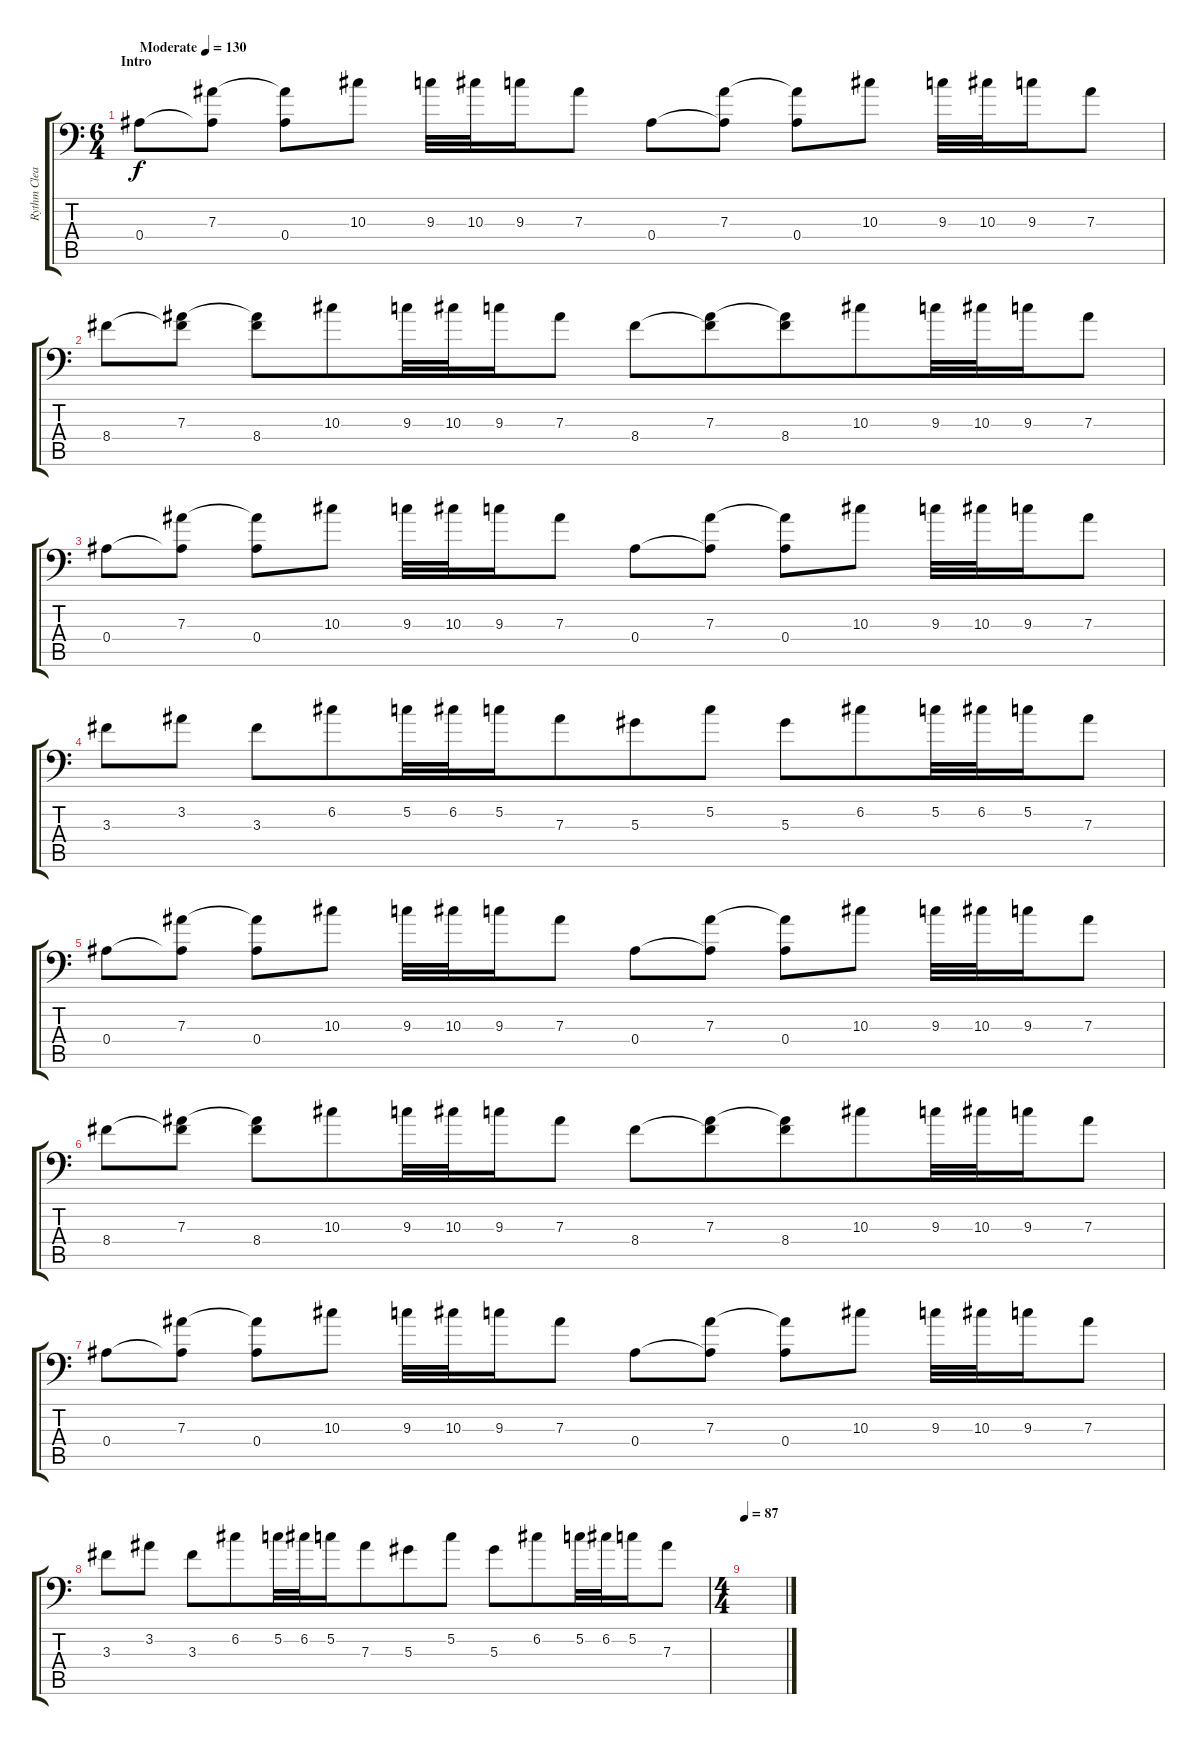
\track ("Rythm Clean Guitar" "Rythm Clea") {instrument electricguitarclean bank 2}
\staff {score tabs}
\tuning (C4 G3 Eb3 Bb2 F2 Bb1) {hide}
\ts (6 4)
\section ("" "Intro")
\tempo (130 "Moderate")
\clef f4
\ks c
0.4.8{dy f instrument electricguitarclean beam merge} (7.3 0.4{t}).8 (7.3{t} 0.4).8 10.3.8 9.3.32 10.3.32{beam merge} 9.3.16{beam merge} 7.3.8 0.4.8{beam merge} (7.3 0.4{t}).8 (7.3{t} 0.4).8{beam merge} 10.3.8 9.3.32 10.3.32 9.3.16{beam merge} 7.3.8 |
8.4.8 (7.3 8.4{t}).8 (7.3{t} 8.4).8 10.3.8{beam merge} 9.3.32 10.3.32 9.3.16 7.3.8 8.4.8 (7.3 8.4{t}).8{beam merge} (7.3{t} 8.4).8{beam merge} 10.3.8{beam merge} 9.3.32{beam merge} 10.3.32{beam merge} 9.3.16{beam merge} 7.3.8 |
0.4.8{beam merge} (7.3 0.4{t}).8 (7.3{t} 0.4).8 10.3.8 9.3.32 10.3.32{beam merge} 9.3.16{beam merge} 7.3.8 0.4.8{beam merge} (7.3 0.4{t}).8 (7.3{t} 0.4).8{beam merge} 10.3.8 9.3.32 10.3.32 9.3.16{beam merge} 7.3.8 |
3.3.8 3.2.8 3.3.8{beam merge} 6.2.8{beam merge} 5.2.32{beam merge} 6.2.32{beam merge} 5.2.16 7.3.8{beam merge} 5.3.8 5.2.8 5.3.8{beam merge} 6.2.8{beam merge} 5.2.32 6.2.32{beam merge} 5.2.16 7.3.8 |
0.4.8{beam merge} (7.3 0.4{t}).8 (7.3{t} 0.4).8 10.3.8 9.3.32 10.3.32{beam merge} 9.3.16{beam merge} 7.3.8 0.4.8{beam merge} (7.3 0.4{t}).8 (7.3{t} 0.4).8{beam merge} 10.3.8 9.3.32 10.3.32 9.3.16{beam merge} 7.3.8 |
8.4.8 (7.3 8.4{t}).8 (7.3{t} 8.4).8 10.3.8{beam merge} 9.3.32 10.3.32 9.3.16 7.3.8 8.4.8 (7.3 8.4{t}).8{beam merge} (7.3{t} 8.4).8{beam merge} 10.3.8{beam merge} 9.3.32{beam merge} 10.3.32{beam merge} 9.3.16{beam merge} 7.3.8 |
0.4.8{beam merge} (7.3 0.4{t}).8 (7.3{t} 0.4).8 10.3.8 9.3.32 10.3.32{beam merge} 9.3.16{beam merge} 7.3.8 0.4.8{beam merge} (7.3 0.4{t}).8 (7.3{t} 0.4).8{beam merge} 10.3.8 9.3.32 10.3.32 9.3.16{beam merge} 7.3.8 |
3.3.8 3.2.8 3.3.8{beam merge} 6.2.8{beam merge} 5.2.32{beam merge} 6.2.32{beam merge} 5.2.16 7.3.8{beam merge} 5.3.8 5.2.8 5.3.8{beam merge} 6.2.8{beam merge} 5.2.32 6.2.32{beam merge} 5.2.16 7.3.8 |
\ts (4 4)
\tempo 87
